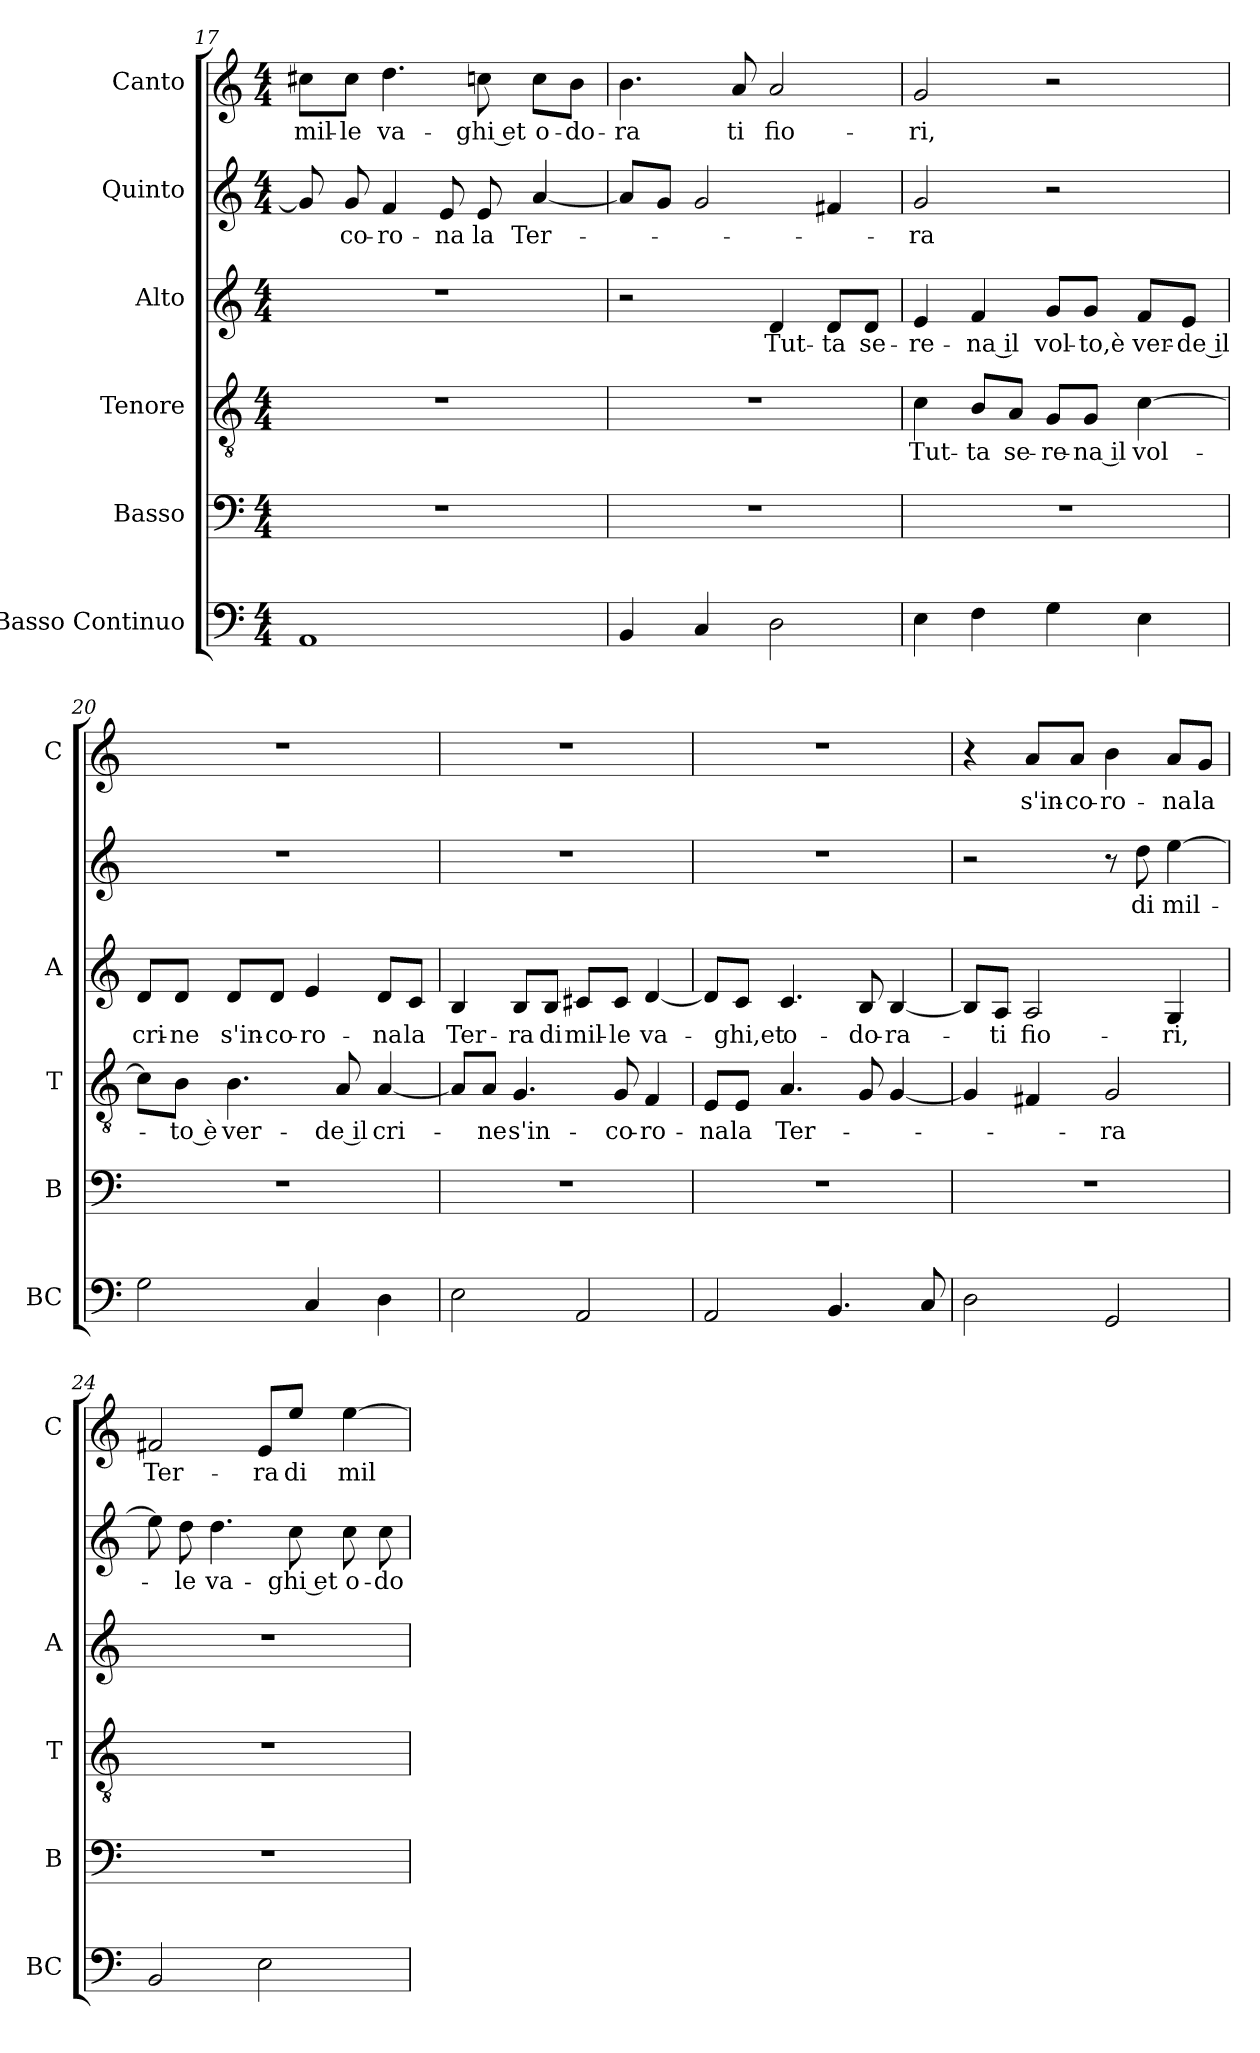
**kern	**kern	**kern	**text	**kern	**text	**kern	**text	**kern	**text
*part6	*part5	*part4	*part4	*part3	*part3	*part2	*part2	*part1	*part1
*staff6	*staff5	*staff4	*staff4	*staff3	*staff3	*staff2	*staff2	*staff1	*staff1
*I"Basso Continuo	*I"Basso	*I"Tenore	*	*I"Alto	*	*I"Quinto	*	*I"Canto	*
*I'BC	*I'B	*I'T	*	*I'A	*	*	*	*I'C	*
*clefF4	*clefF4	*clefGv2	*	*clefG2	*	*clefG2	*	*clefG2	*
*k[]	*k[]	*k[]	*	*k[]	*	*k[]	*	*k[]	*
*C:	*C:	*C:	*	*C:	*	*C:	*	*C:	*
*M4/4	*M4/4	*M4/4	*	*M4/4	*	*M4/4	*	*M4/4	*
=17	=17	=17	=17	=17	=17	=17	=17	=17	=17
!	!	!	!	!	!	!	!	!	!LO:LY:b
1AA	1r	1r	.	1r	.	8g/]	.	8cc#X\L	mil-
!	!	!	!	!	!	!	!LO:LY:b	!	!LO:LY:b
.	.	.	.	.	.	8g/	-co-	8cc#\J	-le
!	!	!	!	!	!	!	!LO:LY:b	!	!LO:LY:b
.	.	.	.	.	.	4f/	-ro-	4.dd\	va-
!	!	!	!	!	!	!	!LO:LY:b	!	!
.	.	.	.	.	.	8e/	-na	.	.
!	!	!	!	!	!	!	!LO:LY:b	!	!LO:LY:b
.	.	.	.	.	.	8e/	la	8ccn\	-ghi et
!	!	!	!	!	!	!	!LO:LY:b	!	!LO:LY:b
.	.	.	.	.	.	[4a/	Ter-	8cc\L	o-
!	!	!	!	!	!	!	!	!	!LO:LY:b
.	.	.	.	.	.	.	.	8b\J	-do-
=18	=18	=18	=18	=18	=18	=18	=18	=18	=18
!	!	!	!	!	!	!	!	!	!LO:LY:b
4BB/	1r	1r	.	2r	.	8a/L]	.	4.b\	-ra
.	.	.	.	.	.	8g/J	.	.	.
4C/	.	.	.	.	.	2g/	.	.	.
!	!	!	!	!	!	!	!	!	!LO:LY:b
.	.	.	.	.	.	.	.	8a/	ti
!	!	!	!	!	!LO:LY:b	!	!	!	!LO:LY:b
2D\	.	.	.	4d/	Tut-	.	.	2a/	fio-
!	!	!	!	!	!LO:LY:b	!	!	!	!
.	.	.	.	8d/L	-ta	4f#X/	.	.	.
!	!	!	!	!	!LO:LY:b	!	!	!	!
.	.	.	.	8d/J	se-	.	.	.	.
=19	=19	=19	=19	=19	=19	=19	=19	=19	=19
!	!	!	!LO:LY:b	!	!LO:LY:b	!	!LO:LY:b	!	!LO:LY:b
4E\	1r	4c\	Tut-	4e/	-re-	2g/	-ra	2g/	-ri,
!	!	!	!LO:LY:b	!	!LO:LY:b	!	!	!	!
4F\	.	8B/L	-ta	4f/	-na il	.	.	.	.
!	!	!	!LO:LY:b	!	!	!	!	!	!
.	.	8A/J	se-	.	.	.	.	.	.
!	!	!	!LO:LY:b	!	!LO:LY:b	!	!	!	!
4G\	.	8G/L	-re-	8g/L	vol-	2r	.	2r	.
!	!	!	!LO:LY:b	!	!LO:LY:b	!	!	!	!
.	.	8G/J	-na il	8g/J	-to,è	.	.	.	.
!	!	!	!LO:LY:b	!	!LO:LY:b	!	!	!	!
4E\	.	[4c\	vol-	8f/L	ver-	.	.	.	.
!	!	!	!	!	!LO:LY:b	!	!	!	!
.	.	.	.	8e/J	-de il	.	.	.	.
=20	=20	=20	=20	=20	=20	=20	=20	=20	=20
!	!	!	!	!	!LO:LY:b	!	!	!	!
2G\	1r	8c\L]	.	8d/L	cri-	1r	.	1r	.
!	!	!	!LO:LY:b	!	!LO:LY:b	!	!	!	!
.	.	8B\J	-to è	8d/J	-ne	.	.	.	.
!	!	!	!LO:LY:b	!	!LO:LY:b	!	!	!	!
.	.	4.B\	ver-	8d/L	s'in-	.	.	.	.
!	!	!	!	!	!LO:LY:b	!	!	!	!
.	.	.	.	8d/J	-co-	.	.	.	.
!	!	!	!	!	!LO:LY:b	!	!	!	!
4C/	.	.	.	4e/	-ro-	.	.	.	.
!	!	!	!LO:LY:b	!	!	!	!	!	!
.	.	8A/	-de il	.	.	.	.	.	.
!	!	!	!LO:LY:b	!	!LO:LY:b	!	!	!	!
4D\	.	[4A/	cri-	8d/L	-na	.	.	.	.
!	!	!	!	!	!LO:LY:b	!	!	!	!
.	.	.	.	8c/J	la	.	.	.	.
!!LO:LB:g=z
=21	=21	=21	=21	=21	=21	=21	=21	=21	=21
!	!	!	!	!	!LO:LY:b	!	!	!	!
2E\	1r	8A/L]	.	4B/	Ter-	1r	.	1r	.
!	!	!	!LO:LY:b	!	!	!	!	!	!
.	.	8A/J	-ne	.	.	.	.	.	.
!	!	!	!LO:LY:b	!	!LO:LY:b	!	!	!	!
.	.	4.G/	s'in-	8B/L	-ra	.	.	.	.
!	!	!	!	!	!LO:LY:b	!	!	!	!
.	.	.	.	8B/J	di	.	.	.	.
!	!	!	!	!	!LO:LY:b	!	!	!	!
2AA/	.	.	.	8c#X/L	mil-	.	.	.	.
!	!	!	!LO:LY:b	!	!LO:LY:b	!	!	!	!
.	.	8G/	-co-	8c#/J	-le	.	.	.	.
!	!	!	!LO:LY:b	!	!LO:LY:b	!	!	!	!
.	.	4F/	-ro-	[4d/	va-	.	.	.	.
=22	=22	=22	=22	=22	=22	=22	=22	=22	=22
!	!	!	!LO:LY:b	!	!	!	!	!	!
2AA/	1r	8E/L	-na	8d/L]	.	1r	.	1r	.
!	!	!	!LO:LY:b	!	!LO:LY:b	!	!	!	!
.	.	8E/J	la	8c/J	-ghi,et	.	.	.	.
!	!	!	!LO:LY:b	!	!LO:LY:b	!	!	!	!
.	.	4.A/	Ter-	4.c/	o-	.	.	.	.
4.BB/	.	.	.	.	.	.	.	.	.
!	!	!	!	!	!LO:LY:b	!	!	!	!
.	.	8G/	.	8B/	-do-	.	.	.	.
!	!	!	!	!	!LO:LY:b	!	!	!	!
.	.	[4G/	.	[4B/	-ra-	.	.	.	.
8C/	.	.	.	.	.	.	.	.	.
=23	=23	=23	=23	=23	=23	=23	=23	=23	=23
2D\	1r	4G/]	.	8B/L]	.	2r	.	4r	.
!	!	!	!	!	!LO:LY:b	!	!	!	!
.	.	.	.	8A/J	-ti	.	.	.	.
!	!	!	!	!	!LO:LY:b	!	!	!	!LO:LY:b
.	.	4F#X/	.	2A/	fio-	.	.	8a/L	s'in-
!	!	!	!	!	!	!	!	!	!LO:LY:b
.	.	.	.	.	.	.	.	8a/J	-co-
!	!	!	!LO:LY:b	!	!	!	!	!	!LO:LY:b
2GG/	.	2G/	-ra	.	.	8r	.	4b\	-ro-
!	!	!	!	!	!	!	!LO:LY:b	!	!
.	.	.	.	.	.	8dd\	di	.	.
!	!	!	!	!	!LO:LY:b	!	!LO:LY:b	!	!LO:LY:b
.	.	.	.	4G/	-ri,	[4ee\	mil-	8a/L	-na
!	!	!	!	!	!	!	!	!	!LO:LY:b
.	.	.	.	.	.	.	.	8g/J	la
=24	=24	=24	=24	=24	=24	=24	=24	=24	=24
!	!	!	!	!	!	!	!	!	!LO:LY:b
2BB/	1r	1r	.	1r	.	8ee\]	.	2f#X/	Ter-
!	!	!	!	!	!	!	!LO:LY:b	!	!
.	.	.	.	.	.	8dd\	-le	.	.
!	!	!	!	!	!	!	!LO:LY:b	!	!
.	.	.	.	.	.	4.dd\	va-	.	.
!	!	!	!	!	!	!	!	!	!LO:LY:b
2E\	.	.	.	.	.	.	.	8e/L	-ra
!	!	!	!	!	!	!	!LO:LY:b	!	!LO:LY:b
.	.	.	.	.	.	8cc\	-ghi et	8ee/J	di
!	!	!	!	!	!	!	!LO:LY:b	!	!LO:LY:b
.	.	.	.	.	.	8cc\	o-	[4ee\	mil-
!	!	!	!	!	!	!	!LO:LY:b	!	!
.	.	.	.	.	.	8cc\	-do-	.	.
=	=	=	=	=	=	=	=	=	=
*-	*-	*-	*-	*-	*-	*-	*-	*-	*-
